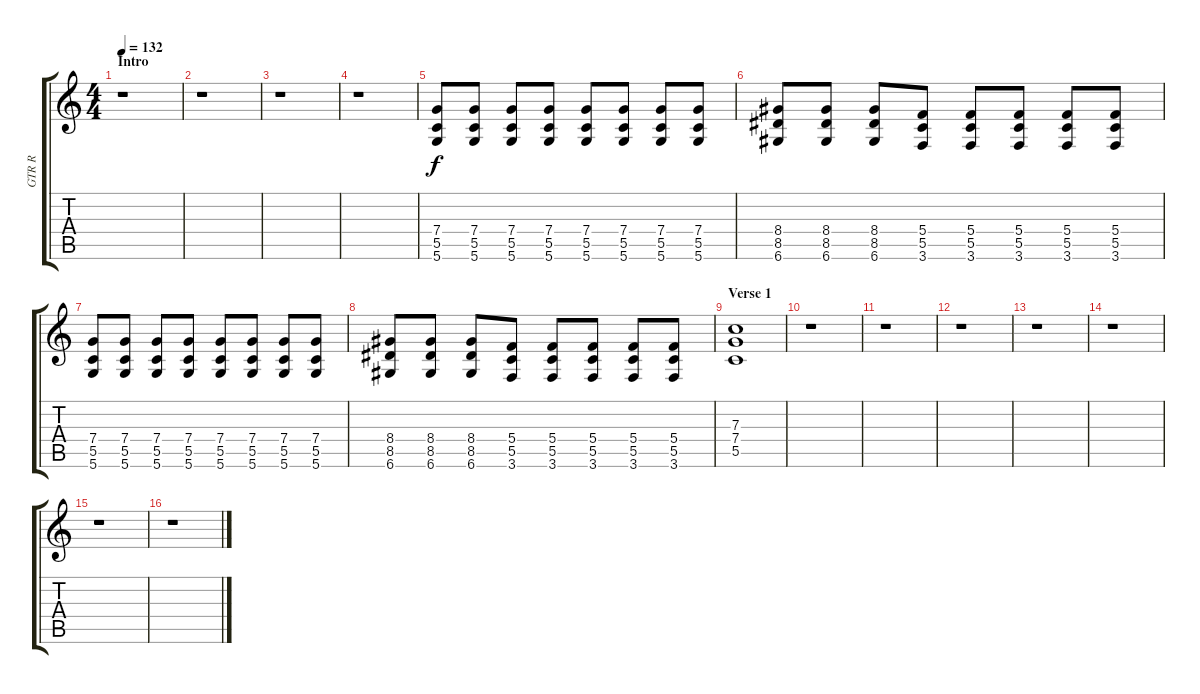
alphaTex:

\track ("GTR R" "GTR R") {instrument overdrivenguitar}
\staff {score tabs}
\tuning (D4 A3 F3 C3 G2 D2) {hide}
\ts (4 4)
\section ("" "Intro")
\tempo 132
\clef g2
\ks c
r.1{dy f instrument overdrivenguitar} |
r.1 |
r.1 |
r.1 |
(7.4 5.5 5.6).8 (7.4 5.5 5.6).8 (7.4 5.5 5.6).8 (7.4 5.5 5.6).8 (7.4 5.5 5.6).8 (7.4 5.5 5.6).8 (7.4 5.5 5.6).8 (7.4 5.5 5.6).8 |
(8.4 8.5 6.6).8 (8.4 8.5 6.6).8 (8.4 8.5 6.6).8 (5.4 5.5 3.6).8 (5.4 5.5 3.6).8 (5.4 5.5 3.6).8 (5.4 5.5 3.6).8 (5.4 5.5 3.6).8 |
(7.4 5.5 5.6).8 (7.4 5.5 5.6).8 (7.4 5.5 5.6).8 (7.4 5.5 5.6).8 (7.4 5.5 5.6).8 (7.4 5.5 5.6).8 (7.4 5.5 5.6).8 (7.4 5.5 5.6).8 |
(8.4 8.5 6.6).8 (8.4 8.5 6.6).8 (8.4 8.5 6.6).8 (5.4 5.5 3.6).8 (5.4 5.5 3.6).8 (5.4 5.5 3.6).8 (5.4 5.5 3.6).8 (5.4 5.5 3.6).8 |
\section ("" "Verse 1")
(7.3 7.4 5.5).1{volume 0} |
r.1 |
r.1 |
r.1 |
r.1 |
r.1 |
r.1 |
r.1
